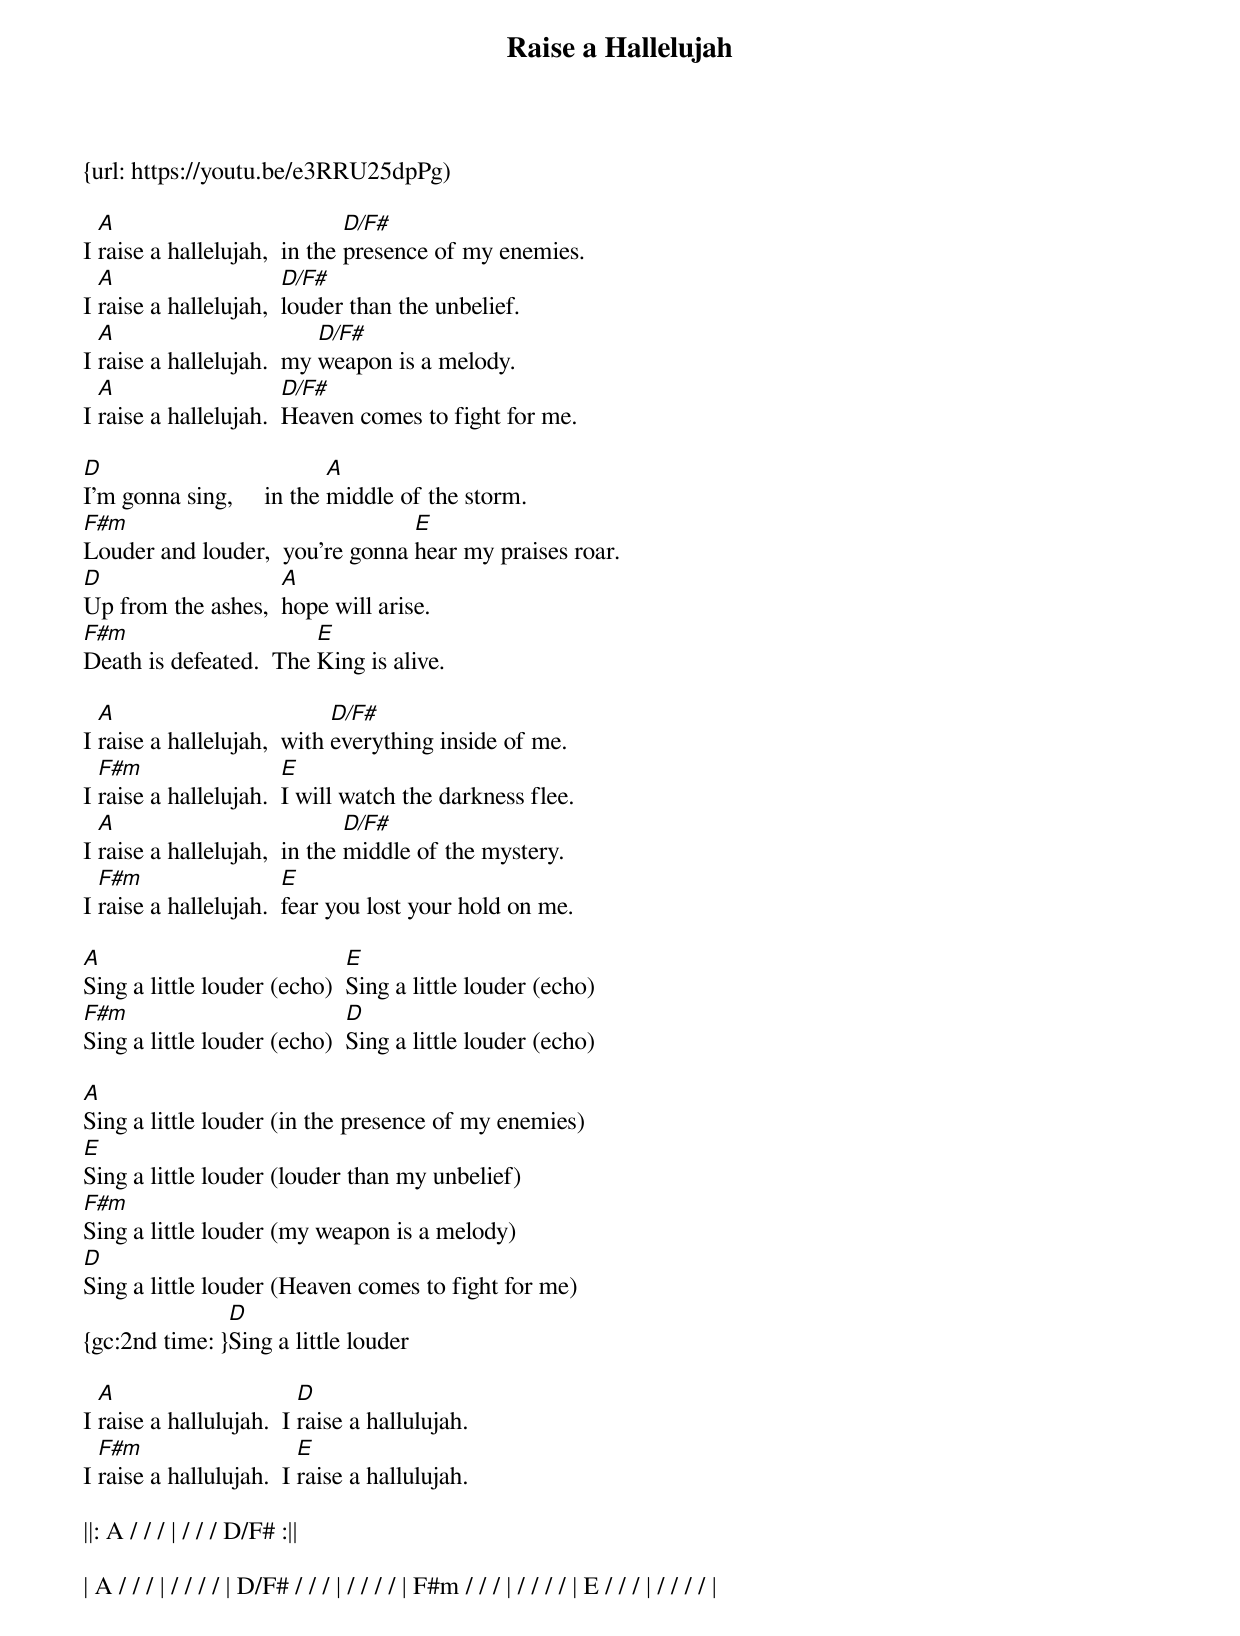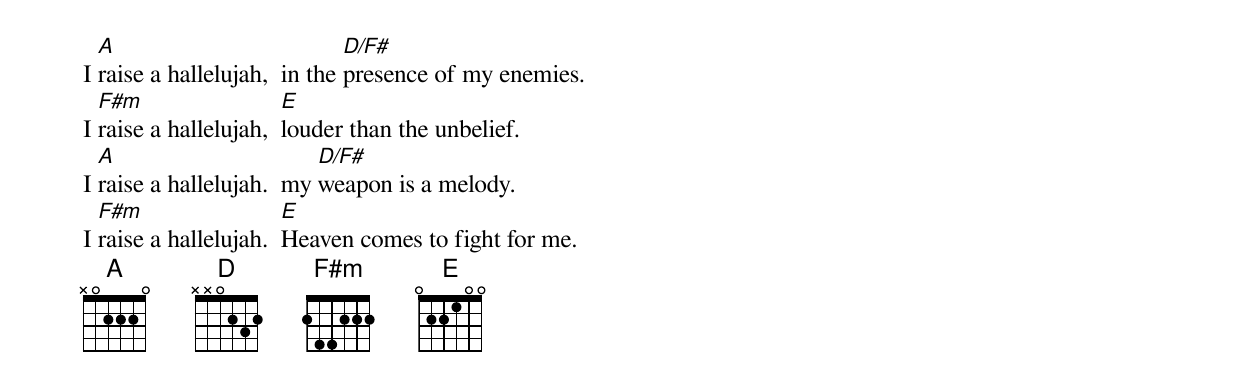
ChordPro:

{title: Raise a Hallelujah}
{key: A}
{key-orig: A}
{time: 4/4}
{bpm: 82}
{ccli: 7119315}
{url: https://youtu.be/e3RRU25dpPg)
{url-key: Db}
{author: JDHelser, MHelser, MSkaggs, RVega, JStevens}
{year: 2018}
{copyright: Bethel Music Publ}
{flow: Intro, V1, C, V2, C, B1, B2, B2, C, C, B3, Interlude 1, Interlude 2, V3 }

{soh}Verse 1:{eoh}
I [A]raise a hallelujah,  in the [D/F#]presence of my enemies.
I [A]raise a hallelujah,  [D/F#]louder than the unbelief.
I [A]raise a hallelujah.  my [D/F#]weapon is a melody.
I [A]raise a hallelujah.  [D/F#]Heaven comes to fight for me.

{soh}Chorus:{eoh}
[D]I'm gonna sing,     in the [A]middle of the storm.
[F#m]Louder and louder,  you're gonna [E]hear my praises roar.
[D]Up from the ashes,  [A]hope will arise.
[F#m]Death is defeated.  The [E]King is alive.

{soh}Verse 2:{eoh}
I [A]raise a hallelujah,  with [D/F#]everything inside of me.
I [F#m]raise a hallelujah.  [E]I will watch the darkness flee.
I [A]raise a hallelujah,  in the [D/F#]middle of the mystery.
I [F#m]raise a hallelujah.  [E]fear you lost your hold on me.

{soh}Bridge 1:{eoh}
[A]Sing a little louder (echo)  [E]Sing a little louder (echo)
[F#m]Sing a little louder (echo)  [D]Sing a little louder (echo)

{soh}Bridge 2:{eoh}
[A]Sing a little louder (in the presence of my enemies)
[E]Sing a little louder (louder than my unbelief)
[F#m]Sing a little louder (my weapon is a melody)
[D]Sing a little louder (Heaven comes to fight for me)
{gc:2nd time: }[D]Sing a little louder

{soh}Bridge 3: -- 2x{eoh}
I [A]raise a hallulujah.  I [D]raise a hallulujah.
I [F#m]raise a hallulujah.  I [E]raise a hallulujah.

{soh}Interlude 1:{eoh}
||: A / / / | / / / D/F# :||

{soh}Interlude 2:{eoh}
| A / / / | / / / / | D/F# / / / | / / / / | F#m / / / | / / / / | E / / / | / / / / |

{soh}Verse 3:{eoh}
I [A]raise a hallelujah,  in the [D/F#]presence of my enemies.
I [F#m]raise a hallelujah,  [E]louder than the unbelief.
I [A]raise a hallelujah.  my [D/F#]weapon is a melody.
I [F#m]raise a hallelujah.  [E]Heaven comes to fight for me.
